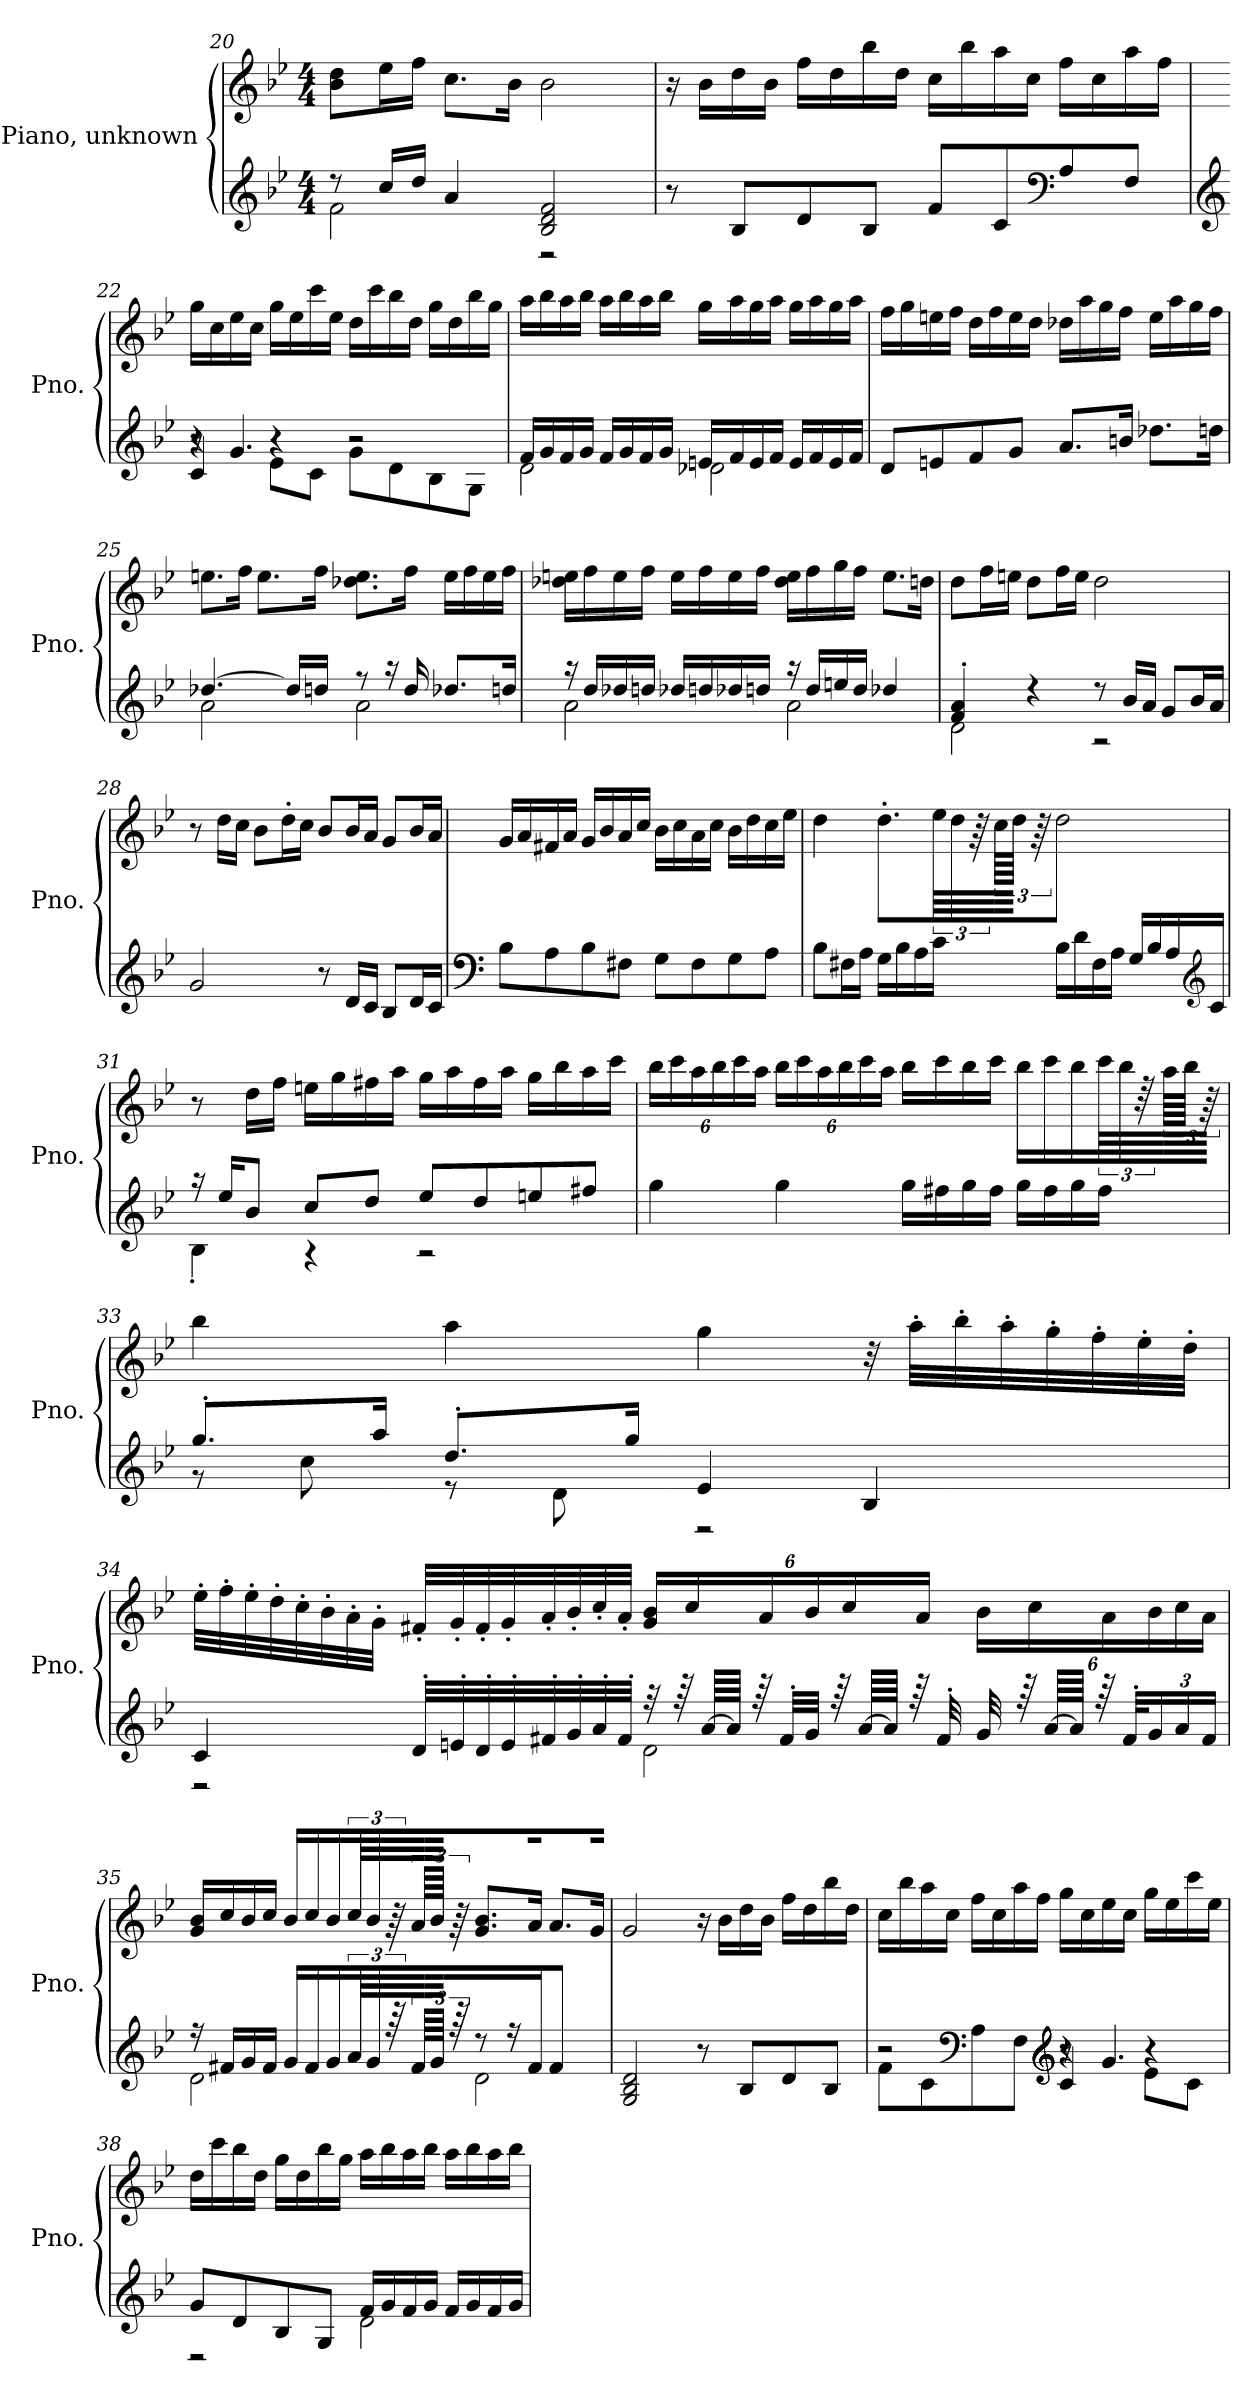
**kern	**kern
*part1	*part1
*staff2	*staff1
*I"Piano, unknown	*
*I'Pno.	*
!!LO:PB:g=z
*clefG2	*clefG2
*k[b-e-]	*k[b-e-]
*M4/4	*M4/4
=20	=20
*^	*
8r	2f\	8b-\ 8dd\L
16cc/LL	.	16ee-\L
16dd/JJ	.	16ff\JJ
4a/	.	8.cc\L
.	.	16b-\Jk
2B-/ 2d/ 2f/	2r	2b-\
*v	*v	*
=21	=21
8r	16r
.	16b-\LL
8B-/L	16dd\
.	16b-\JJ
8d/	16ff\LL
.	16dd\
8B-/J	16bb-\
.	16dd\JJ
8f/L	16cc\LL
.	16bb-\
8c/	16aa\
.	16cc\JJ
*clefF4	*
8A/	16ff\LL
.	16cc\
8F/J	16aa\
.	16ff\JJ
=22	=22
*clefG2	*
*^	*
*	*^	*
8r	4r	4c/	16gg\LL
.	.	.	16cc\
4.g/	.	.	16ee-\
.	.	.	16cc\JJ
.	8e-\L	4r	16gg\LL
.	.	.	16ee-\
.	8c\J	.	16ccc\
.	.	.	16ee-\JJ
2r	8g\L	2r	16dd\LL
.	.	.	16ccc\
.	8d\	.	16bb-\
.	.	.	16dd\JJ
.	8B-\	.	16gg\LL
.	.	.	16dd\
.	8G\J	.	16bb-\
.	.	.	16gg\JJ
*	*v	*v	*
!!LO:LB:g=z
=23	=23	=23
16f/LL	2d\	16aa\LL
16g/	.	16bb-\
16f/	.	16aa\
16g/JJ	.	16bb-\JJ
16f/LL	.	16aa\LL
16g/	.	16bb-\
16f/	.	16aa\
16g/JJ	.	16bb-\JJ
16en/LL	2d-X\	16gg\LL
16f/	.	16aa\
16e/	.	16gg\
16f/JJ	.	16aa\JJ
16e/LL	.	16gg\LL
16f/	.	16aa\
16e/	.	16gg\
16f/JJ	.	16aa\JJ
*v	*v	*
=24	=24
8d/L	16ff\LL
.	16gg\
8en/	16een\
.	16ff\JJ
8f/	16dd\LL
.	16ff\
8g/J	16ee\
.	16dd\JJ
8.a/L	16dd-X\LL
.	16aa\
.	16gg\
16bn/Jk	16ff\JJ
8.dd-X\L	16ee\LL
.	16aa\
.	16gg\
16ddn\Jk	16ff\JJ
!!LO:LB:g=z
=25	=25
*^	*
[4.dd-X/	2a\	8.een\L
.	.	16ff\Jk
.	.	8.ee\L
16dd-/LL]	.	.
16ddn/JJ	.	16ff\Jk
8r	2a\	8.dd-X\ 8.ee\L
16r	.	.
16dd/	.	16ff\Jk
8.dd-X/L	.	16ee\LL
.	.	16ff\
.	.	16ee\
16ddn/Jk	.	16ff\JJ
=26	=26	=26
16r	2a\	16dd-X\ 16een\LL
16dd/LL	.	16ff\
16dd-X/	.	16ee\
16ddn/JJ	.	16ff\JJ
16dd-X/LL	.	16ee\LL
16ddn/	.	16ff\
16dd-X/	.	16ee\
16ddn/JJ	.	16ff\JJ
16r	2a\	16dd-\ 16ee\LL
16dd/LL	.	16ff\
16een/	.	16gg\
16dd/JJ	.	16ff\JJ
4dd-X/	.	8.ee\L
.	.	16ddn\Jk
!!LO:LB:g=z
=27	=27	=27
4f/' 4a/'	2d\	8dd\L
.	.	16ff\L
.	.	16een\JJ
4r	.	8dd\L
.	.	16ff\L
.	.	16ee\JJ
8r	2r	2dd\
16b-/LL	.	.
16a/JJ	.	.
8g/L	.	.
16b-/L	.	.
16a/JJ	.	.
*v	*v	*
=28	=28
2g/	8r
.	16dd\LL
.	16cc\JJ
.	8b-\L
.	16dd'\L
.	16cc\JJ
8r	8b-/L
16d/LL	16b-/L
16c/JJ	16a/JJ
8B-/L	8g/L
16d/L	16b-/L
16c/JJ	16a/JJ
=29	=29
*clefF4	*
8B-\L	16g/LL
.	16a/
8A\	16f#X/
.	16a/JJ
8B-\	16g/LL
.	16b-/
8F#X\J	16a/
.	16cc/JJ
8G\L	16b-\LL
.	16cc\
8F#\	16a\
.	16cc\JJ
8G\	16b-\LL
.	16dd\
8A\J	16cc\
.	16ee-\JJ
!!LO:LB:g=z
=30	=30
8B-\L	4dd\
16F#X\L	.
16A\JJ	.
16G\LL	8.dd'\L
16B-\	.
16A\	.
16c\JJ	96ee-\LLL
.	96dd\JJJJ
.	96r
.	96cc\LLLL
.	96dd\JJJJ
.	96r
16B-\LL	2dd\
16d\	.
16F#\	.
16A\JJ	.
16G/LL	.
16B-/	.
16A/	.
*clefG2	*
16c/JJ	.
=31	=31
*^	*
16r	4B-'\	8r
16ee-/KL	.	.
8b-/J	.	16dd\LL
.	.	16ff\JJ
8cc/L	4r	16een\LL
.	.	16gg\
8dd/J	.	16ff#X\
.	.	16aa\JJ
8ee-/L	2r	16gg\LL
.	.	16aa\
8dd/	.	16ff#\
.	.	16aa\JJ
8een/	.	16gg\LL
.	.	16bb-\
8ff#X/J	.	16aa\
.	.	16ccc\JJ
*v	*v	*
!!LO:LB:g=z
=32	=32
*	*Xbrackettup
4gg\	24bb-\LL
.	24ccc\
.	24aa\
.	24bb-\
.	24ccc\
.	24aa\JJ
4gg\	24bb-\LL
.	24ccc\
.	24aa\
.	24bb-\
.	24ccc\
.	24aa\JJ
16gg\LL	16bb-\LL
16ff#X\	16ccc\
16gg\	16bb-\
16ff#\JJ	16ccc\JJ
16gg\LL	16bb-\LL
16ff#\	16ccc\
16gg\	16bb-\
*	*brackettup
16ff#\JJ	96ccc\LL
.	96bb-\JJJJ
.	96r
.	96aa\LLLL
.	96bb-\JJJJ
.	96r
!!LO:PB:g=z
=33	=33
*^	*
8.gg'/L	8r	4bb-\
.	8cc\	.
16aa/Jk	.	.
8.dd'/L	8r	4aa\
.	8d\	.
16gg/Jk	.	.
4e-/	2r	4gg\
4B-/	.	32r
.	.	32aa'\LLL
.	.	32bb-'\
.	.	32aa'\
.	.	32gg'\
.	.	32ff'\
.	.	32ee-'\
.	.	32dd'\JJJ
!!LO:LB:g=z
=34	=34	=34
4c/	2r	32ee-'\LLL
.	.	32ff'\
.	.	32ee-'\
.	.	32dd'\
.	.	32cc'\
.	.	32b-'\
.	.	32a'\
.	.	32g'\JJJ
32d'/LLL	.	32f#X'/LLL
32en'/	.	32g'/
32d'/	.	32f#'/
32e'/	.	32g'/
32f#X'/	.	32a'/
32g'/	.	32b-'/
32a'/	.	32cc'/
32f#'/JJJ	.	32a'/JJJ
*	*	*Xbrackettup
32r	2d\	24g/ 24b-/LL
64r	.	.
.	.	24cc/
[64a/LLLL	.	.
64a/JJJJ]	.	.
64r	.	.
.	.	24a/
32f#'/LLL	.	.
32g/JJJ	.	24b-/
64r	.	.
.	.	24cc/
[64a/LLLL	.	.
64a/JJJJ]	.	.
64r	.	.
.	.	24a/JJ
32f#'/	.	.
32g/	.	24b-\LL
64r	.	.
.	.	24cc\
[64a/LLLL	.	.
64a/JJJJ]	.	.
64r	.	.
.	.	24a\
32f#'/KLL	.	.
*Xbrackettup	*	*
24g/	.	24b-\
24a/	.	24cc\
24f#/JJ	.	24a\JJ
!!LO:LB:g=z
=35	=35	=35
16r	2d\	16g/ 16b-/LL
16f#X/LL	.	16cc/
16g/	.	16b-/
16f#/JJ	.	16cc/JJ
16g/LL	.	16b-\LL
16f#/	.	16cc\
16g/	.	16b-\
*brackettup	*	*brackettup
96a/LL	.	96cc\LL
96g/JJJJ	.	96b-\JJJJ
96r	.	96r
96f#/LLLL	.	96a/LLLL
96g/JJJJ	.	96b-/JJJJ
96r	.	96r
8r	2d\	8.g/ 8.b-/L
16r	.	.
16f#/	.	16a/Jk
4f#/	.	8.a/L
.	.	16g/Jk
*v	*v	*
=36	=36
2G/ 2B-/ 2d/	2g/
8r	16r
.	16b-\LL
8B-/L	16dd\
.	16b-\JJ
8d/	16ff\LL
.	16dd\
8B-/J	16bb-\
.	16dd\JJ
!!LO:LB:g=z
=37	=37
*^	*
*	*^	*
2r	8f\L	2r	16cc\LL
.	.	.	16bb-\
.	8c\	.	16aa\
.	.	.	16cc\JJ
*clefF4	*	*	*
.	8A\	.	16ff\LL
.	.	.	16cc\
.	8F\J	.	16aa\
.	.	.	16ff\JJ
*clefG2	*	*	*
8r	4r	4c/	16gg\LL
.	.	.	16cc\
4.g/	.	.	16ee-\
.	.	.	16cc\JJ
.	8e-\L	4r	16gg\LL
.	.	.	16ee-\
.	8c\J	.	16ccc\
.	.	.	16ee-\JJ
*	*v	*v	*
=38	=38	=38
8g/L	2r	16dd\LL
.	.	16ccc\
8d/	.	16bb-\
.	.	16dd\JJ
8B-/	.	16gg\LL
.	.	16dd\
8G/J	.	16bb-\
.	.	16gg\JJ
16f/LL	2d\	16aa\LL
16g/	.	16bb-\
16f/	.	16aa\
16g/JJ	.	16bb-\JJ
16f/LL	.	16aa\LL
16g/	.	16bb-\
16f/	.	16aa\
16g/JJ	.	16bb-\JJ
*v	*v	*
=	=
*-	*-
